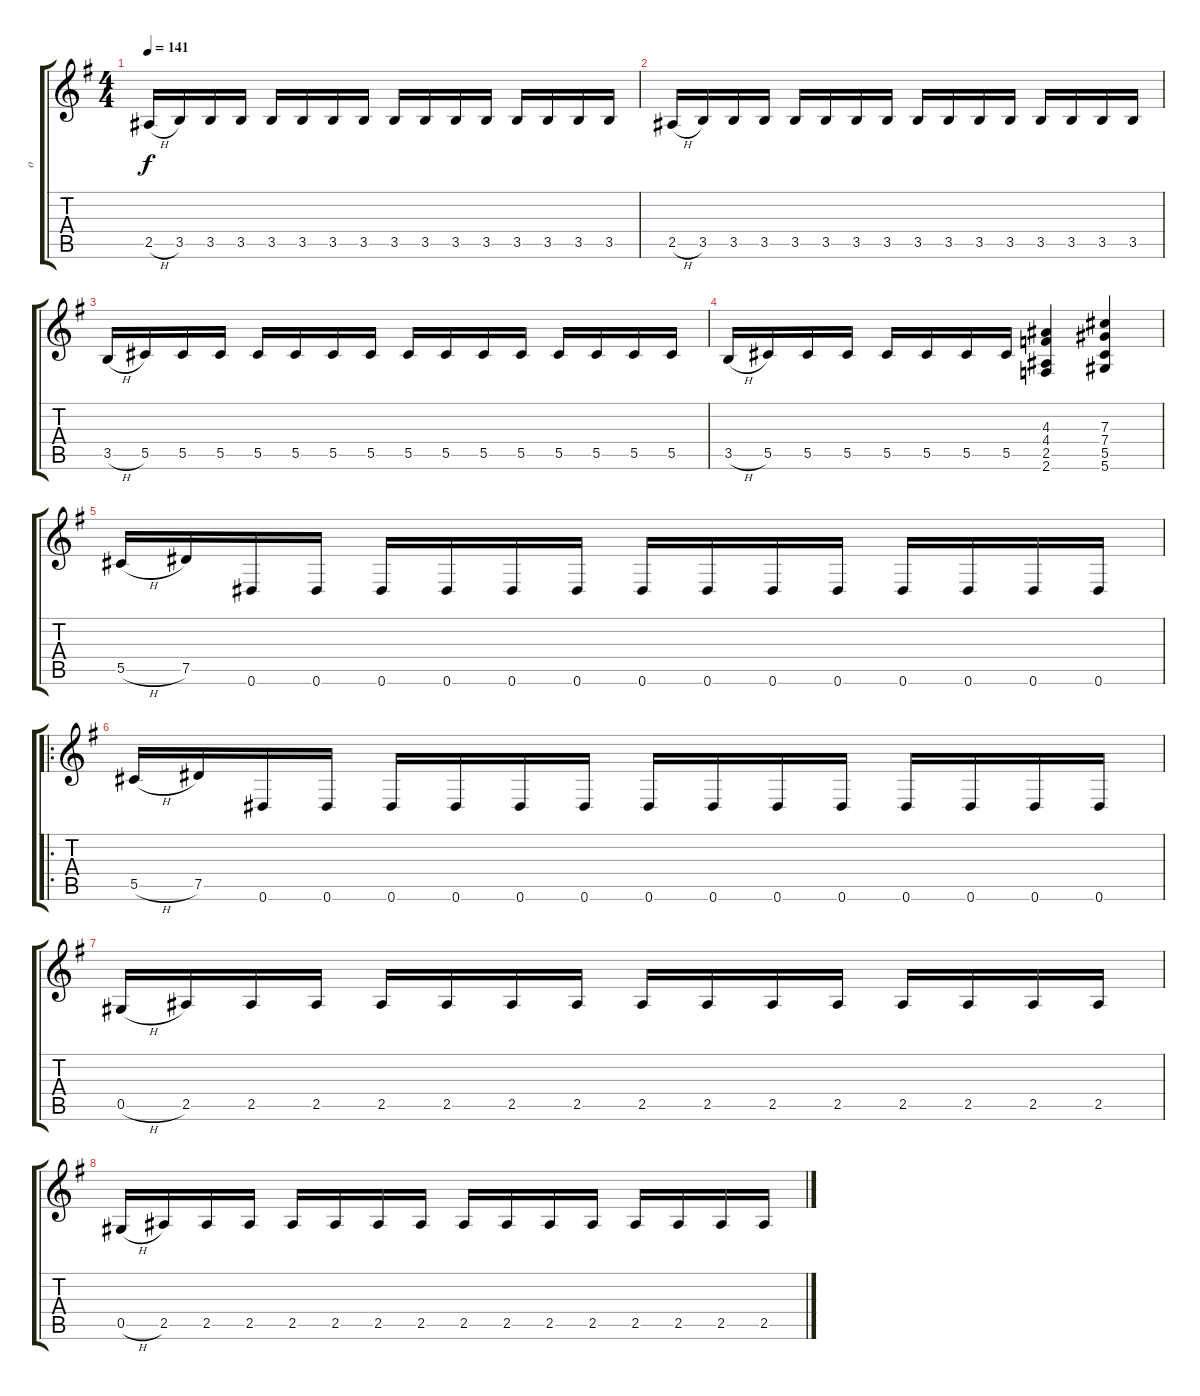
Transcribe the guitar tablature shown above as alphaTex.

\track ("o" "o") {instrument overdrivenguitar}
\staff {score tabs}
\tuning (Eb4 Bb3 Gb3 Db3 Ab2 Eb2) {hide}
\ts (4 4)
\tempo 141
\clef g2
\ks g
2.5{h}.16{dy f} 3.5.16 3.5.16 3.5.16 3.5.16 3.5.16 3.5.16 3.5.16 3.5.16 3.5.16 3.5.16 3.5.16 3.5.16 3.5.16 3.5.16 3.5.16 |
2.5{h}.16 3.5.16 3.5.16 3.5.16 3.5.16 3.5.16 3.5.16 3.5.16 3.5.16 3.5.16 3.5.16 3.5.16 3.5.16 3.5.16 3.5.16 3.5.16 |
3.5{h}.16 5.5.16 5.5.16 5.5.16 5.5.16 5.5.16 5.5.16 5.5.16 5.5.16 5.5.16 5.5.16 5.5.16 5.5.16 5.5.16 5.5.16 5.5.16 |
3.5{h}.16 5.5.16 5.5.16 5.5.16 5.5.16 5.5.16 5.5.16 5.5.16 (4.3 4.4 2.5 2.6).4 (7.3 7.4 5.5 5.6).4 |
5.5{h}.16 7.5.16 0.6.16 0.6.16 0.6.16 0.6.16 0.6.16 0.6.16 0.6.16 0.6.16 0.6.16 0.6.16 0.6.16 0.6.16 0.6.16 0.6.16 |
\ro
5.5{h}.16 7.5.16 0.6.16 0.6.16 0.6.16 0.6.16 0.6.16 0.6.16 0.6.16 0.6.16 0.6.16 0.6.16 0.6.16 0.6.16 0.6.16 0.6.16 |
0.5{h}.16 2.5.16 2.5.16 2.5.16 2.5.16 2.5.16 2.5.16 2.5.16 2.5.16 2.5.16 2.5.16 2.5.16 2.5.16 2.5.16 2.5.16 2.5.16 |
0.5{h}.16 2.5.16 2.5.16 2.5.16 2.5.16 2.5.16 2.5.16 2.5.16 2.5.16 2.5.16 2.5.16 2.5.16 2.5.16 2.5.16 2.5.16 2.5.16
